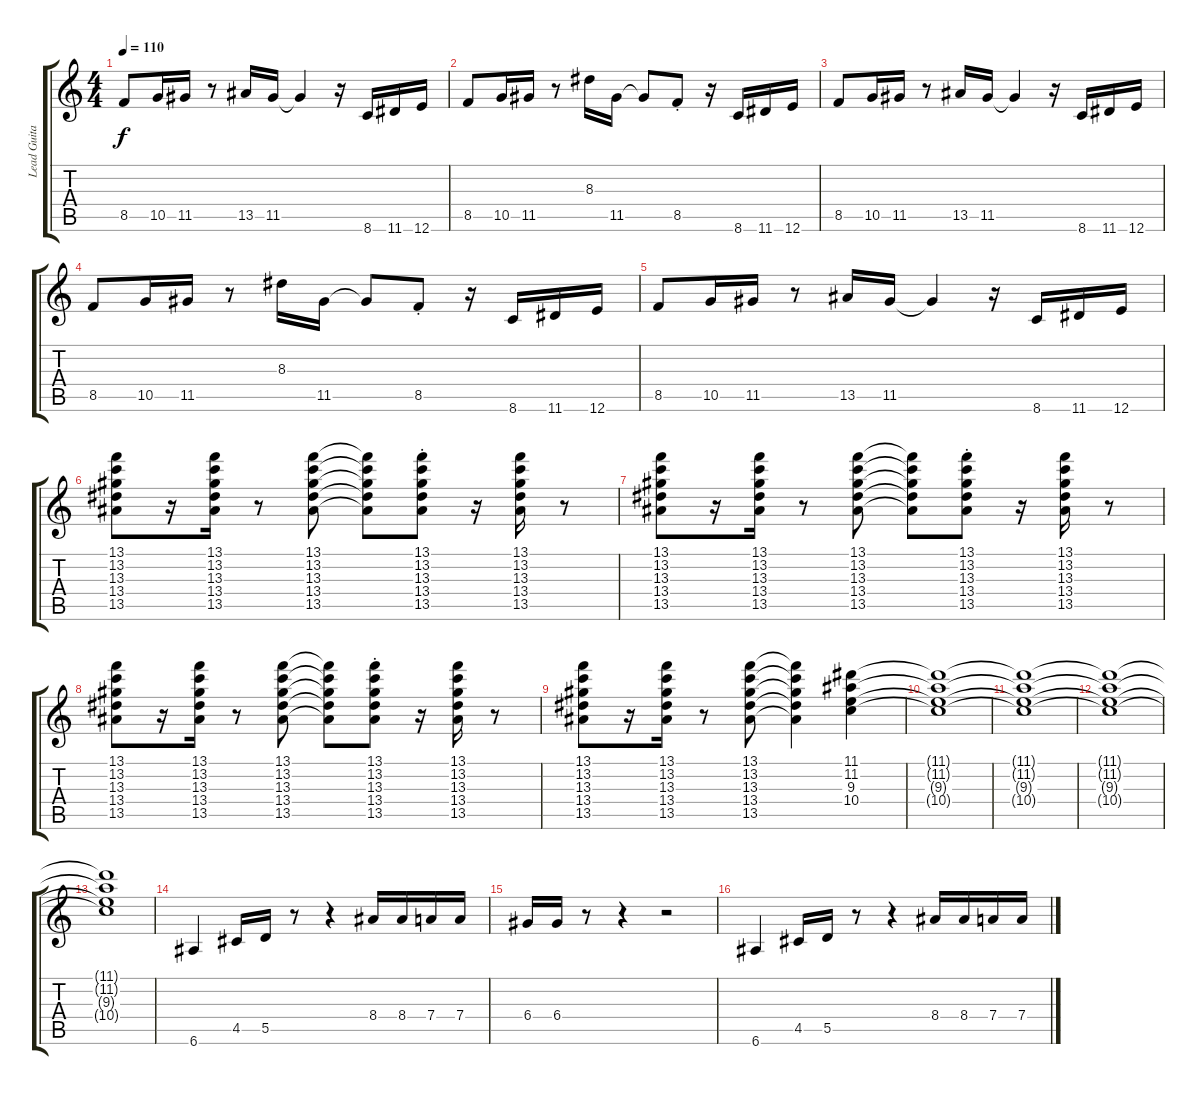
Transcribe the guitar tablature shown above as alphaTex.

\track ("Lead Guitar" "Lead Guita") {instrument electricguitarclean}
\staff {score tabs}
\tuning (E4 B3 G3 D3 A2 E2) {hide}
\ts (4 4)
\tempo 110
\clef g2
\ks c
8.5.8{dy f} 10.5.16 11.5.16 r.8 13.5.16 11.5.16 11.5{t}.4 r.16 8.6.16 11.6.16 12.6.16 |
8.5.8 10.5.16 11.5.16 r.8 8.3.16 11.5.16 11.5{t}.8 8.5{st}.8 r.16 8.6.16 11.6.16 12.6.16 |
8.5.8 10.5.16 11.5.16 r.8 13.5.16 11.5.16 11.5{t}.4 r.16 8.6.16 11.6.16 12.6.16 |
8.5.8 10.5.16 11.5.16 r.8 8.3.16 11.5.16 11.5{t}.8 8.5{st}.8 r.16 8.6.16 11.6.16 12.6.16 |
8.5.8 10.5.16 11.5.16 r.8 13.5.16 11.5.16 11.5{t}.4 r.16 8.6.16 11.6.16 12.6.16 |
(13.1 13.2 13.3 13.4 13.5).8 r.16 (13.1 13.2 13.3 13.4 13.5).16 r.8 (13.1 13.2 13.3 13.4 13.5).8 (13.1{t} 13.2{t} 13.3{t} 13.4{t} 13.5{t}).8 (13.1{st} 13.2{st} 13.3{st} 13.4{st} 13.5{st}).8 r.16 (13.1 13.2 13.3 13.4 13.5).16 r.8 |
(13.1 13.2 13.3 13.4 13.5).8 r.16 (13.1 13.2 13.3 13.4 13.5).16 r.8 (13.1 13.2 13.3 13.4 13.5).8 (13.1{t} 13.2{t} 13.3{t} 13.4{t} 13.5{t}).8 (13.1{st} 13.2{st} 13.3{st} 13.4{st} 13.5{st}).8 r.16 (13.1 13.2 13.3 13.4 13.5).16 r.8 |
(13.1 13.2 13.3 13.4 13.5).8 r.16 (13.1 13.2 13.3 13.4 13.5).16 r.8 (13.1 13.2 13.3 13.4 13.5).8 (13.1{t} 13.2{t} 13.3{t} 13.4{t} 13.5{t}).8 (13.1{st} 13.2{st} 13.3{st} 13.4{st} 13.5{st}).8 r.16 (13.1 13.2 13.3 13.4 13.5).16 r.8 |
(13.1 13.2 13.3 13.4 13.5).8 r.16 (13.1 13.2 13.3 13.4 13.5).16 r.8 (13.1 13.2 13.3 13.4 13.5).8 (13.1{t} 13.2{t} 13.3{t} 13.4{t} 13.5{t}).4 (11.1 11.2 9.3 10.4).4 |
(11.1{t} 11.2{t} 9.3{t} 10.4{t}).1 |
(11.1{t} 11.2{t} 9.3{t} 10.4{t}).1 |
(11.1{t} 11.2{t} 9.3{t} 10.4{t}).1 |
(11.1{t} 11.2{t} 9.3{t} 10.4{t}).1 |
6.6.4 4.5.16 5.5.16 r.8 r.4 8.4.16 8.4.16 7.4.16 7.4.16 |
6.4.16 6.4.16 r.8 r.4 r.2 |
6.6.4 4.5.16 5.5.16 r.8 r.4 8.4.16 8.4.16 7.4.16 7.4.16
